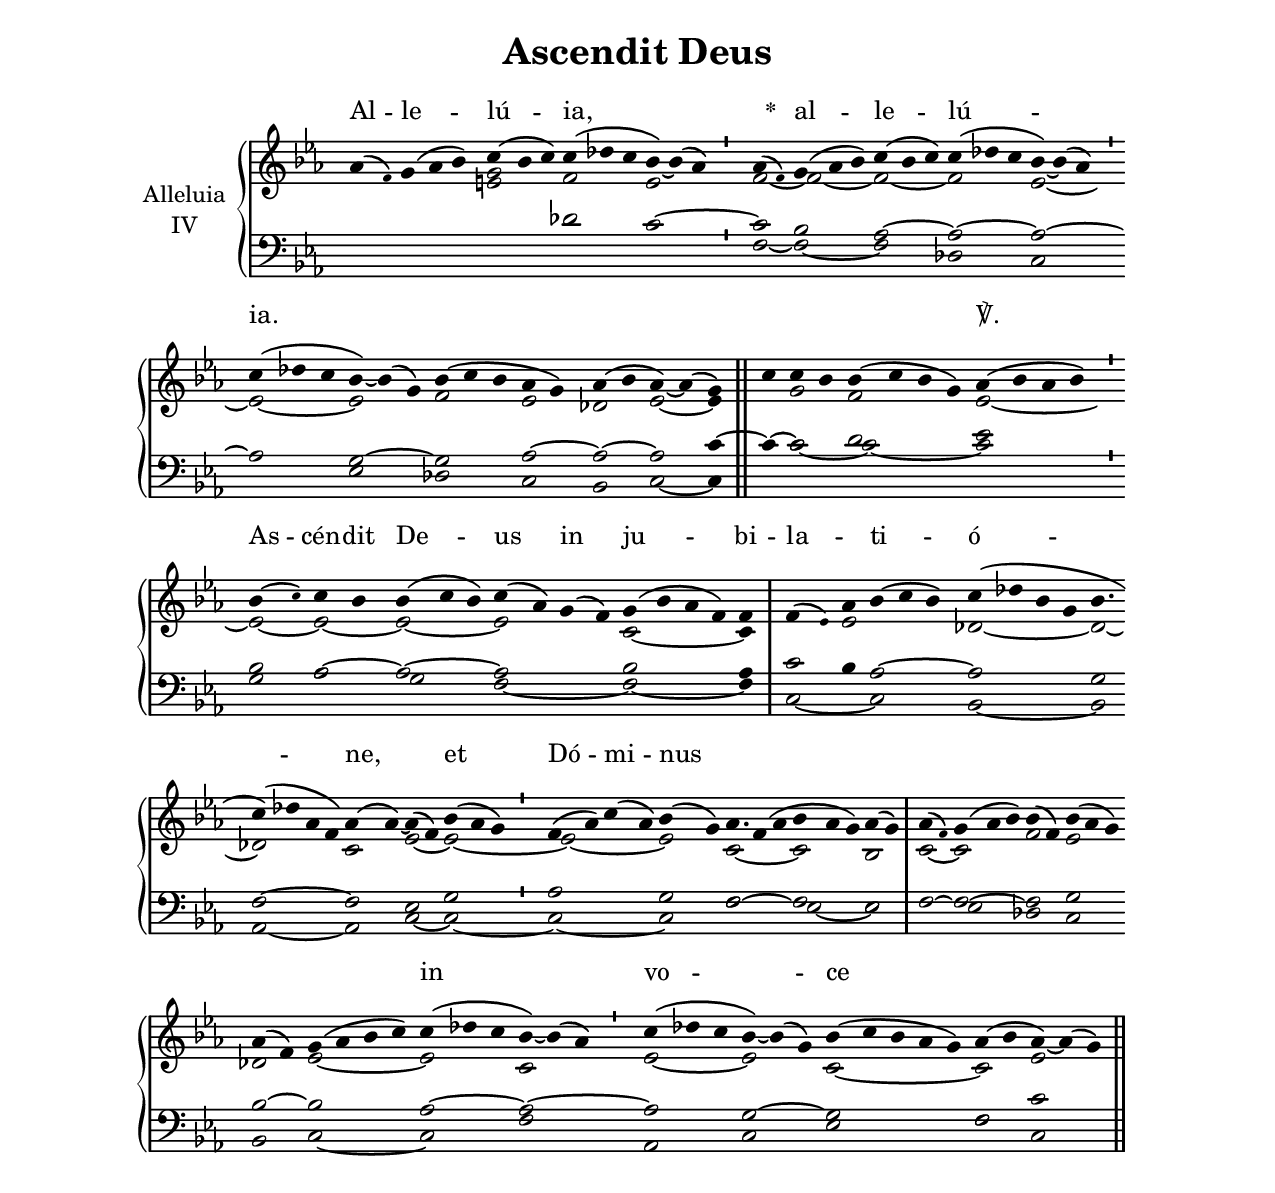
\version "2.18"
\include "gregorian.ly"
\include "noh2.ily"


%Page reference: page ii.67
%(volume.page)

global = {
 \key g \phrygian
 \cadenzaOn 
}

\header {
  title = \markup \center-column {"Ascendit Deus" \vspace #1 }
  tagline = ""
  composer = ""
}

\paper {
 #(include-special-characters)
  oddHeaderMarkup = \markup \fill-line {
    \line {}
    \center-column {
      \on-the-fly #first-page     " "
      \on-the-fly #not-first-page "Ascendit Deus"
    }
    \line { \on-the-fly #print-page-number-check-first \fromproperty #'page:page-number-string }
  }
  evenHeaderMarkup = \markup \fill-line {
    \line { \on-the-fly #print-page-number-check-first \fromproperty #'page:page-number-string }
    \center-column { "Ascendit Deus" }
    \line {}
  }
}

chantText = \lyricmode {
Al -- le -- lú -- ia, _ 
\set stanza = " * " al -- le -- lú -- ia. _ _ _ _ _ _ ℣. 
As -- cén -- dit De -- us in ju -- bi -- la -- _ ti -- ó -- ne, 
et Dó -- mi -- nus _ _ _ _ _ _ _ _ _ 
in vo -- ce _ 
\set stanza = " * " tu -- _ bæ. _ _ _ _ _ _ }

chantMusic = {
\tieDown   aes'4 ( \once \tweak #'font-size #-4 f' ) g'4 ( aes'4 bes'4) c''4 ( bes'4 c''4)  c''4 ( des''4 c''4 bes'4) ~ bes'4 ( aes'4) \divisioMinima
 aes'4 ( \once \tweak #'font-size #-4 f' ) g'4 ( aes'4 bes'4) c''4 ( bes'4 c''4)  c''4 ( des''4 c''4 bes'4) ~ bes'4 ( aes'4) \divisioMinima \forceBreak

  c''4 ( des''4 c''4 bes'4) ~ bes'4 ( g'4) bes'4 ( c''4 bes'4 aes'4 g'4) aes'4 ( bes'4 aes'4) ~ aes'4 ( g'4) \finalis
 c''4 c''4 bes'4 bes'4 ( c''4 bes'4 g'4) aes'4 ( bes'4 aes'4 bes'4) \divisioMinima \forceBreak

 bes'4 ( \once \tweak #'font-size #-4 c'' ) c''4 bes'4 bes'4 ( c''4 bes'4) c''4 ( aes'4) g'4 ( f'4) g'4 ( bes'4 aes'4 f'4) f'4 \divisioMaxima
 f'4 ( \once \tweak #'font-size #-4 ees' ) aes'4 bes'4 ( c''4 bes'4)  c''4 ( des''4 bes'4 g'4 bes'4. \forceBreak
) c''4 ( des''4 aes'4 f'4) aes'4 ( aes'4) ~ aes'4 ( f'4) bes'4 ( aes'4 g'4) \divisioMinima
 f'4 ( aes'4) c''4 ( aes'4) bes'4 ( g'4) aes'4. f'4 ( aes'4 bes'4 aes'4 g'4) aes'4 ( g'4) \divisioMaxima
 aes'4 ( \once \tweak #'font-size #-4 f' ) g'4 ( aes'4 bes'4) bes'4 ( f'4) bes'4 ( aes'4 g'4)  \forceBreak
 aes'4 ( f'4) g'4 ( aes'4 bes'4 c''4)  c''4 ( des''4 c''4 bes'4) ~ bes'4 ( aes'4) \divisioMinima
  c''4 ( des''4 c''4 bes'4) ~ bes'4 ( g'4) bes'4 ( c''4 bes'4 aes'4 g'4) aes'4 ( bes'4 aes'4) ~ aes'4 ( g'4) \finalis

}

altoMusic = {
r2*5/2 <g' e'>2*3/2 f'2*3/2 ees'2*3/2 \divisioMinima
f'2 ~ f'2*3/2 ~ f'2*3/2 ~ f'2*3/2 ees'2*3/2 ~ ees'2*3/2 ~ ees'2*3/2 f'2*3/2 ees'2 des'2 ees'2 ~ ees'4 \finalis
r4 g'2 f'2*4/2 ees'2*4/2 ~ \divisioMinima
ees'2 ~ ees'2 ~ ees'2*3/2 ~ ees'2*4/2 c'2*4/2 ~ c'4 \divisioMaxima
r2 ees'2*4/2 des'2*4/2 ~ des'2*3/4 ~ des'2*4/2 c'2 ees'2 ~ ees'2*3/2 ~ \divisioMinima
ees'2*4/2 ~ ees'2 c'2*7/4 ~ c'2*3/2 bes2 \divisioMaxima
c'2 ~ c'2*3/2 f'2 ees'2*3/2 des'2 ees'2*4/2 ~ ees'2*3/2 c'2*3/2 ees'2*3/2 ~ ees'2*3/2 c'2*5/2 ~ c'2 ees'2*3/2 \finalis
}

tenorMusic = {
r2*8/2 des'2*3/2 c'2*3/2 ~ \divisioMinima
c'2 bes2*3/2 aes2*3/2 ~ aes2*3/2 ~ aes2*3/2 ~ aes2*3/2 g2*3/2 ~ g2*3/2 aes2 ~ aes2 ~ aes2 c'4 ~ \finalis
c'4 ~ c'2 d'2*4/2 ees'2*4/2 \divisioMinima
bes2 aes2 ~ aes2*3/2 ~ aes2*4/2 bes2*4/2 aes4 \divisioMaxima
c'2 bes4 aes2*3/2 ~ aes2*4/2 g2*3/4 f2*4/2 ~ f2 ees2 g2*3/2 \divisioMinima
aes2*4/2 g2 f2*7/4 ~ f2*3/2 ees2 \divisioMaxima
f2 ~ f2*3/2 ~ f2 g2*3/2 bes2 ~ bes2*4/2 aes2*3/2 ~ aes2*3/2 ~ aes2*3/2 g2*3/2 ~ g2*5/2 f2 c'2*3/2 \finalis
}

bassMusic = {
r2*14/2 \divisioMinima
f2 ~ f2*3/2 ~ f2*3/2 des2*3/2 c2*3/2 r2*3/2 ees2*3/2 des2*3/2 c2 bes,2 c2 ~ c4 \finalis
r4 c'2 ~ c'2*4/2 ~ c'2*4/2 \divisioMinima
g2 aes2 g2*3/2 f2*4/2 ~ f2*4/2 ~ f4 \divisioMaxima
c2*3/2 ~ c2*3/2 bes,2*4/2 ~ bes,2*3/4 aes,2*4/2 ~ aes,2 c2 ~ c2*3/2 ~ \divisioMinima
c2*4/2 ~ c2 f2*7/4 ees2*3/2 ~ ees2 \divisioMaxima
r2 ees2*3/2 des2 c2*3/2 bes,2 c2*4/2 ~ c2*3/2 f2*3/2 aes,2*3/2 c2*3/2 ees2*5/2 f2 c2*3/2 \finalis
}

voiceLines = {
\voiceLineStyle


}

\score{
  <<
    \new GrandStaff <<
      \set GrandStaff.autoBeaming = ##f
      \set GrandStaff.instrumentName = \markup \center-column {
        "Alleluia"
        "IV"
      }
      \new Staff = up <<
        \new Voice = "chant" {
          \voiceOne \global \chantMusic
        }
        \new Voice {
          \voiceTwo \global \altoMusic
        }
      >>

      \new Staff = down <<
        \clef bass
        \new Voice {
          \voiceOne \global \tenorMusic
        }
        \new Voice {
          \voiceTwo \global \bassMusic
        }
	\new Voice {
        \voiceThree \global \voiceLines
        }
      >>
    >>
    \new Lyrics \lyricsto chant {
      \chantText
    }
  >>
  \layout{
  }
  \midi{
    \tempo 4 = 125
  }
}
